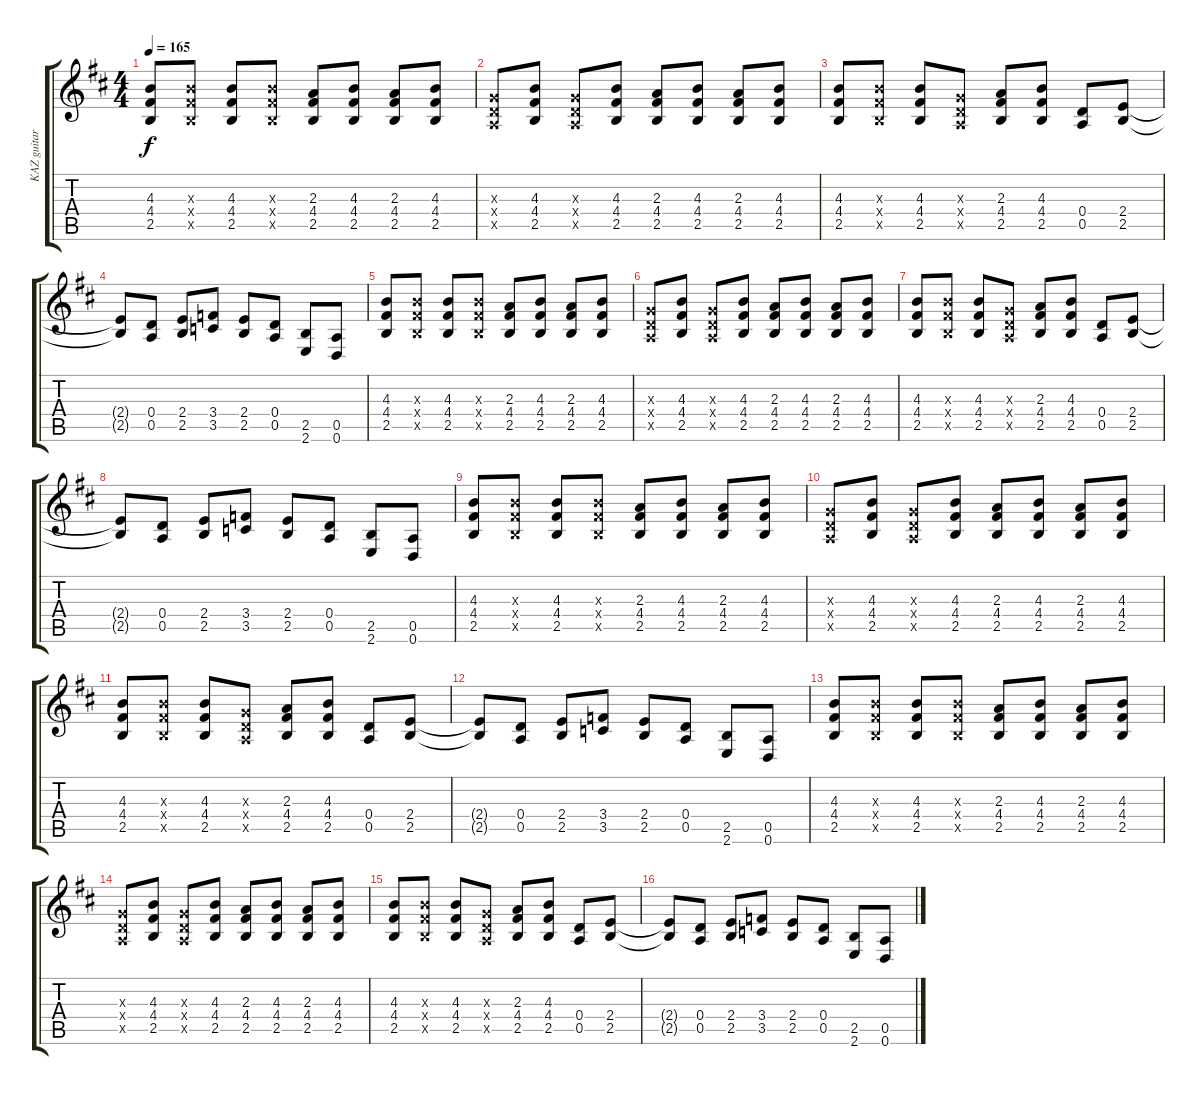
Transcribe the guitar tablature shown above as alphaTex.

\track ("KAZ guitar" "KAZ guitar") {instrument distortionguitar}
\staff {score tabs}
\tuning (E4 B3 G3 D3 A2 D2) {hide}
\ts (4 4)
\tempo 165
\clef g2
\ks d
(4.3 4.4 2.5).8{dy f} (4.3{x} 4.4{x} 2.5{x}).8 (4.3 4.4 2.5).8 (4.3{x} 4.4{x} 2.5{x}).8 (2.3 4.4 2.5).8 (4.3 4.4 2.5).8 (2.3 4.4 2.5).8 (4.3 4.4 2.5).8 |
(0.3{x} 0.4{x} 0.5{x}).8 (4.3 4.4 2.5).8 (0.3{x} 0.4{x} 0.5{x}).8 (4.3 4.4 2.5).8 (2.3 4.4 2.5).8 (4.3 4.4 2.5).8 (2.3 4.4 2.5).8 (4.3 4.4 2.5).8 |
(4.3 4.4 2.5).8 (4.3{x} 4.4{x} 2.5{x}).8 (4.3 4.4 2.5).8 (0.3{x} 0.4{x} 0.5{x}).8 (2.3 4.4 2.5).8 (4.3 4.4 2.5).8 (0.4 0.5).8 (2.4 2.5).8 |
(2.4{t} 2.5{t}).8 (0.4 0.5).8 (2.4 2.5).8 (3.4 3.5).8 (2.4 2.5).8 (0.4 0.5).8 (2.5 2.6).8 (0.5 0.6).8 |
(4.3 4.4 2.5).8 (4.3{x} 4.4{x} 2.5{x}).8 (4.3 4.4 2.5).8 (4.3{x} 4.4{x} 2.5{x}).8 (2.3 4.4 2.5).8 (4.3 4.4 2.5).8 (2.3 4.4 2.5).8 (4.3 4.4 2.5).8 |
(0.3{x} 0.4{x} 0.5{x}).8 (4.3 4.4 2.5).8 (0.3{x} 0.4{x} 0.5{x}).8 (4.3 4.4 2.5).8 (2.3 4.4 2.5).8 (4.3 4.4 2.5).8 (2.3 4.4 2.5).8 (4.3 4.4 2.5).8 |
(4.3 4.4 2.5).8 (4.3{x} 4.4{x} 2.5{x}).8 (4.3 4.4 2.5).8 (0.3{x} 0.4{x} 0.5{x}).8 (2.3 4.4 2.5).8 (4.3 4.4 2.5).8 (0.4 0.5).8 (2.4 2.5).8 |
(2.4{t} 2.5{t}).8 (0.4 0.5).8 (2.4 2.5).8 (3.4 3.5).8 (2.4 2.5).8 (0.4 0.5).8 (2.5 2.6).8 (0.5 0.6).8 |
(4.3 4.4 2.5).8 (4.3{x} 4.4{x} 2.5{x}).8 (4.3 4.4 2.5).8 (4.3{x} 4.4{x} 2.5{x}).8 (2.3 4.4 2.5).8 (4.3 4.4 2.5).8 (2.3 4.4 2.5).8 (4.3 4.4 2.5).8 |
(0.3{x} 0.4{x} 0.5{x}).8 (4.3 4.4 2.5).8 (0.3{x} 0.4{x} 0.5{x}).8 (4.3 4.4 2.5).8 (2.3 4.4 2.5).8 (4.3 4.4 2.5).8 (2.3 4.4 2.5).8 (4.3 4.4 2.5).8 |
(4.3 4.4 2.5).8 (4.3{x} 4.4{x} 2.5{x}).8 (4.3 4.4 2.5).8 (0.3{x} 0.4{x} 0.5{x}).8 (2.3 4.4 2.5).8 (4.3 4.4 2.5).8 (0.4 0.5).8 (2.4 2.5).8 |
(2.4{t} 2.5{t}).8 (0.4 0.5).8 (2.4 2.5).8 (3.4 3.5).8 (2.4 2.5).8 (0.4 0.5).8 (2.5 2.6).8 (0.5 0.6).8 |
(4.3 4.4 2.5).8 (4.3{x} 4.4{x} 2.5{x}).8 (4.3 4.4 2.5).8 (4.3{x} 4.4{x} 2.5{x}).8 (2.3 4.4 2.5).8 (4.3 4.4 2.5).8 (2.3 4.4 2.5).8 (4.3 4.4 2.5).8 |
(0.3{x} 0.4{x} 0.5{x}).8 (4.3 4.4 2.5).8 (0.3{x} 0.4{x} 0.5{x}).8 (4.3 4.4 2.5).8 (2.3 4.4 2.5).8 (4.3 4.4 2.5).8 (2.3 4.4 2.5).8 (4.3 4.4 2.5).8 |
(4.3 4.4 2.5).8 (4.3{x} 4.4{x} 2.5{x}).8 (4.3 4.4 2.5).8 (0.3{x} 0.4{x} 0.5{x}).8 (2.3 4.4 2.5).8 (4.3 4.4 2.5).8 (0.4 0.5).8 (2.4 2.5).8 |
(2.4{t} 2.5{t}).8 (0.4 0.5).8 (2.4 2.5).8 (3.4 3.5).8 (2.4 2.5).8 (0.4 0.5).8 (2.5 2.6).8 (0.5 0.6).8
